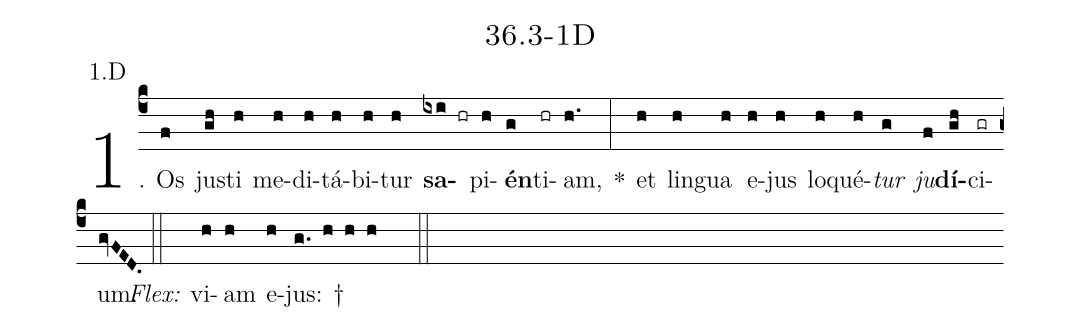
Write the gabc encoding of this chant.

name: 36.3-1D;
annotation: 1.D;
%%
(c4)1. Os(f) jus(gh)ti(h) me(h)di(h)tá(h)bi(h)tur(h) <b>sa</b>(ixi hr)pi(h)<b>én</b>(g)ti(hr)am,(h.) *(:) et(h) lin(h)gua(h) e(h)jus(h) lo(h)qué(h)<i>tur</i>(g) <i>ju</i>(f)<b>dí</b>(gh)ci(gr)um.(gvFED.) (::)
<i>Flex:</i>()  vi(h)am(h) e(h)jus: †(g. h h h  ::)

%E(h) u(h) o(g) u(f) a(gh) e.(gvFED.) (::)
